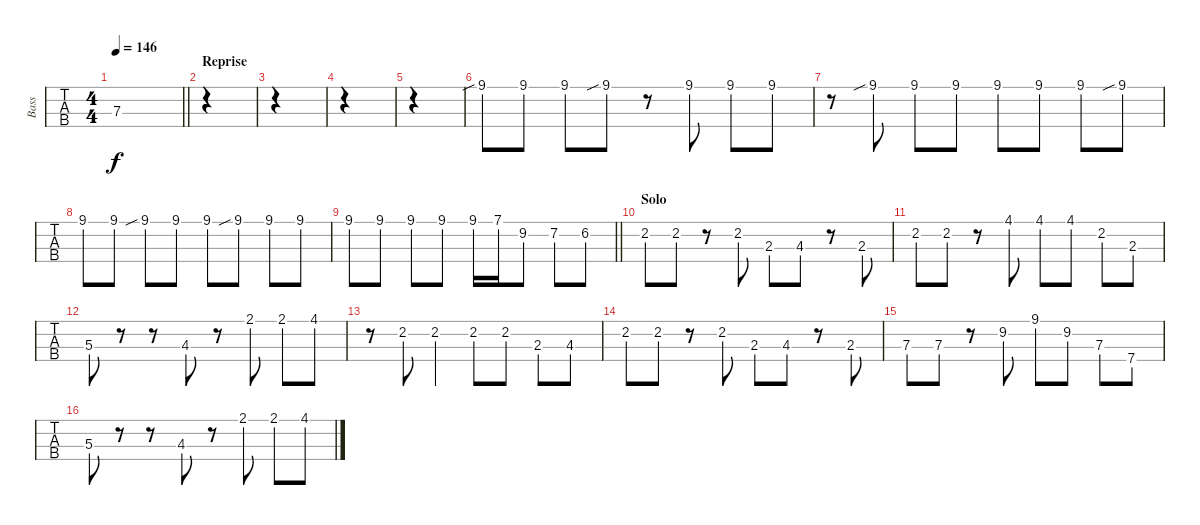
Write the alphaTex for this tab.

\track ("Bass" "Bass") {instrument electricbassfinger}
\staff {tabs}
\tuning (G2 D2 A1 E1) {hide}
\ts (4 4)
\tempo 146
\clef f4
\barLineRight lightlight
\ks e
7.3{t}.1{dy f} |
\section ("" "Reprise")
|
|
|
|
9.1{sib}.8 9.1.8 9.1.8 9.1{sib}.8 r.8 9.1.8 9.1.8 9.1.8 |
r.8 9.1{sib}.8 9.1.8 9.1.8 9.1.8 9.1.8 9.1.8 9.1{sib}.8 |
9.1.8 9.1.8 9.1{sib}.8 9.1.8 9.1.8 9.1{sib}.8 9.1.8 9.1.8 |
\barLineRight lightlight
9.1.8 9.1.8 9.1.8 9.1.8 9.1.16 7.1.16 9.2.8 7.2.8 6.2.8 |
\section ("" "Solo")
2.2.8 2.2.8 r.8 2.2.8 2.3.8 4.3.8 r.8 2.3.8 |
2.2.8 2.2.8 r.8 4.1.8 4.1.8 4.1.8 2.2.8 2.3.8 |
5.3.8 r.8 r.8 4.3.8 r.8 2.1.8 2.1.8 4.1.8 |
r.8 2.2.8 2.2.4 2.2.8 2.2.8 2.3.8 4.3.8 |
2.2.8 2.2.8 r.8 2.2.8 2.3.8 4.3.8 r.8 2.3.8 |
7.3.8 7.3.8 r.8 9.2.8 9.1.8 9.2.8 7.3.8 7.4.8 |
5.3.8 r.8 r.8 4.3.8 r.8 2.1.8 2.1.8 4.1.8
